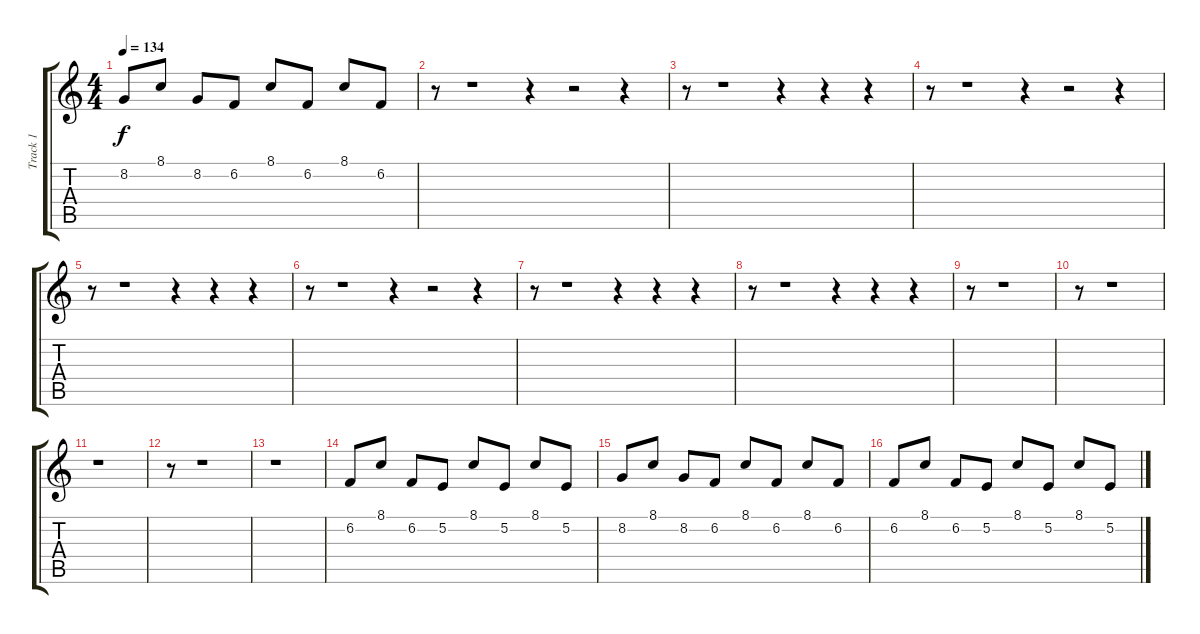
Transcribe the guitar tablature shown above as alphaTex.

\track ("Track 1" "Track 1") {instrument lead7fifths}
\staff {score tabs}
\tuning (E4 B3 G3 D3 A2 E2) {hide}
\ts (4 4)
\tempo 134
\clef g2
\ks c
8.2.8{dy f} 8.1.8 8.2.8 6.2.8 8.1.8 6.2.8 8.1.8 6.2.8 |
r.8 r.1 r.4 r.2 r.4 |
r.8 r.1 r.4 r.4 r.4 |
r.8 r.1 r.4 r.2 r.4 |
r.8 r.1 r.4 r.4 r.4 |
r.8 r.1 r.4 r.2 r.4 |
r.8 r.1 r.4 r.4 r.4 |
r.8 r.1 r.4 r.4 r.4 |
r.8 r.1 |
r.8 r.1 |
r.1 |
r.8 r.1 |
r.1 |
6.2.8 8.1.8 6.2.8 5.2.8 8.1.8 5.2.8 8.1.8 5.2.8 |
8.2.8 8.1.8 8.2.8 6.2.8 8.1.8 6.2.8 8.1.8 6.2.8 |
6.2.8 8.1.8 6.2.8 5.2.8 8.1.8 5.2.8 8.1.8 5.2.8
